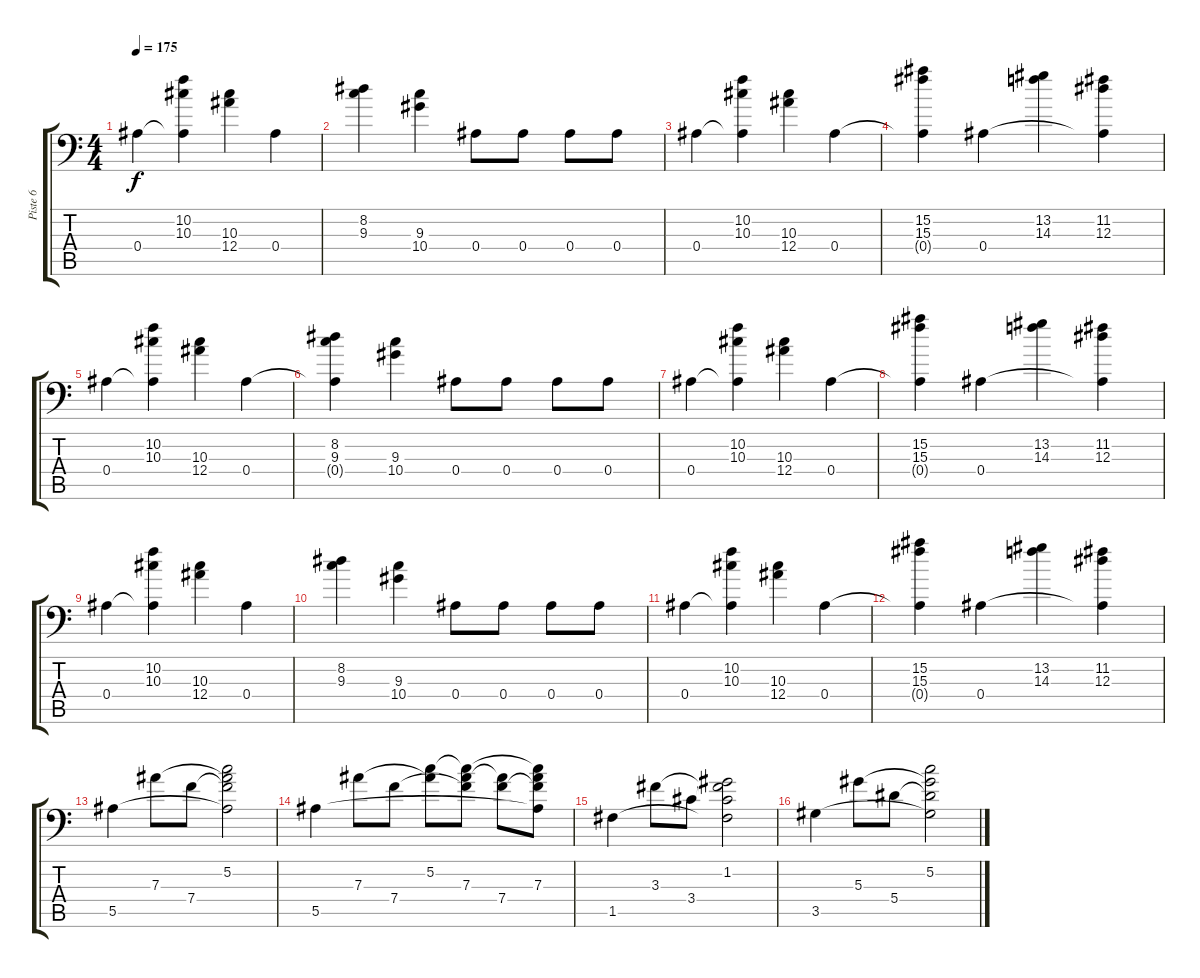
\track ("Piste 6" "Piste 6") {instrument acousticguitarsteel}
\staff {score tabs}
\tuning (C4 G3 Eb3 Bb2 F2 Bb1) {hide}
\ts (4 4)
\tempo 175
\clef f4
\ks c
0.4.4{dy f} (10.2 10.3 0.4{t}).4 (10.3 12.4).4 0.4.4 |
(8.2 9.3).4 (9.3 10.4).4 0.4.8 0.4.8 0.4.8 0.4.8 |
0.4.4 (10.2 10.3 0.4{t}).4 (10.3 12.4).4 0.4.4 |
(15.2 15.3 0.4{t}).4 0.4.4 (13.2 14.3).4 (11.2 12.3 0.4{t}).4 |
0.4.4 (10.2 10.3 0.4{t}).4 (10.3 12.4).4 0.4.4 |
(8.2 9.3 0.4{t}).4 (9.3 10.4).4 0.4.8 0.4.8 0.4.8 0.4.8 |
0.4.4 (10.2 10.3 0.4{t}).4 (10.3 12.4).4 0.4.4 |
(15.2 15.3 0.4{t}).4 0.4.4 (13.2 14.3).4 (11.2 12.3 0.4{t}).4 |
0.4.4 (10.2 10.3 0.4{t}).4 (10.3 12.4).4 0.4.4 |
(8.2 9.3).4 (9.3 10.4).4 0.4.8 0.4.8 0.4.8 0.4.8 |
0.4.4 (10.2 10.3 0.4{t}).4 (10.3 12.4).4 0.4.4 |
(15.2 15.3 0.4{t}).4 0.4.4 (13.2 14.3).4 (11.2 12.3 0.4{t}).4 |
5.5.4 7.3.8 7.4.8 (5.2 7.3{t} 7.4{t} 5.5{t}).2 |
5.5.4 7.3.8 7.4.8 (5.2 7.3{t}).8 (5.2{t} 7.3 7.4{t}).8 (7.3{t} 7.4).8 (5.2{t} 7.3 7.4{t} 5.5{t}).8 |
1.5.4 3.3.8 3.4.8 (1.2 3.3{t} 3.4{t} 1.5{t}).2 |
3.5.4 5.3.8 5.4.8 (5.2 5.3{t} 5.4{t} 3.5{t}).2
